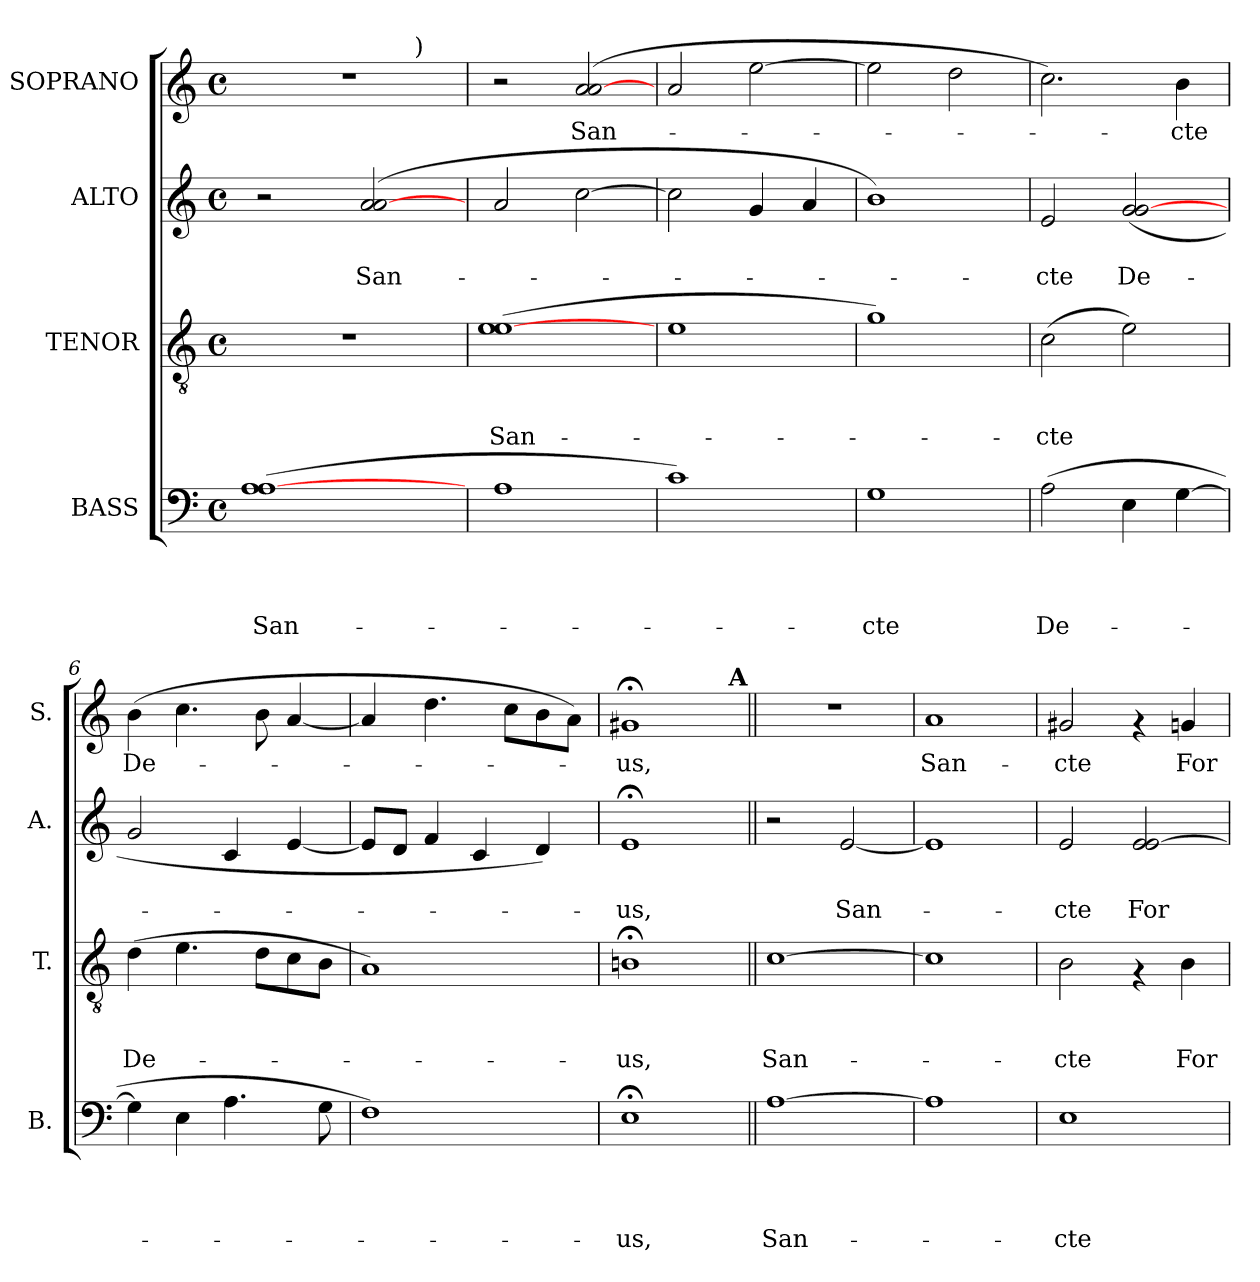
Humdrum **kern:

**kern	**text	**text	**text	**text	**kern	**text	**text	**text	**kern	**text	**text	**kern	**text
*part4	*part4	*part4	*part4	*part4	*part3	*part3	*part3	*part3	*part2	*part2	*part2	*part1	*part1
*staff4	*staff4	*staff4	*staff4	*staff4	*staff3	*staff3	*staff3	*staff3	*staff2	*staff2	*staff2	*staff1	*staff1
*I"BASS	*	*	*	*	*I"TENOR	*	*	*	*I"ALTO	*	*	*I"SOPRANO	*
*I'B.	*	*	*	*	*I'T.	*	*	*	*I'A.	*	*	*I'S.	*
*clefF4	*	*	*	*	*clefGv2	*	*	*	*clefG2	*	*	*clefG2	*
*k[]	*	*	*	*	*k[]	*	*	*	*k[]	*	*	*k[]	*
*C:	*	*	*	*	*C:	*	*	*	*C:	*	*	*C:	*
*M4/4	*	*	*	*	*M4/4	*	*	*	*M4/4	*	*	*M4/4	*
*met(c)	*	*	*	*	*met(c)	*	*	*	*met(c)	*	*	*met(c)	*
=1	=1	=1	=1	=1	=1	=1	=1	=1	=1	=1	=1	=1	=1
!	!	!	!	!	!	!	!	!	!	!	!	!LO:TX:a:t=Meno mosso (	!
!	!	!	!	!LO:LY:b	!	!	!	!	!	!	!	!	!
*	*	*	*	*	*	*	*	*	*	*	*	*^	*
*	*	*	*	*	*	*	*	*	*	*	*	*	*^	*
(>1A [>1A	.	.	.	San-	1r	.	.	.	2r	.	.	1r	2.ryy	8ryy	.
*	*	*	*	*	*	*	*	*	*	*	*	*MM90	*	*	*
.	.	.	.	.	.	.	.	.	.	.	.	.	.	2..ryy	.
!	!	!	!	!	!	!	!	!	!	!	!LO:LY:b	!	!	!	!
.	.	.	.	.	.	.	.	.	(>2a/ [<2a/	.	San-	.	.	.	.
!	!	!	!	!	!	!	!	!	!	!	!	!	!LO:TX:a:t=)	!	!
.	.	.	.	.	.	.	.	.	.	.	.	.	4ryy	.	.
=2	=2	=2	=2	=2	=2	=2	=2	=2	=2	=2	=2	=2	=2	=2	=2
!	!	!	!	!	!	!	!	!LO:LY:b	!	!	!	!	!	!	!
*	*	*	*	*	*	*	*	*	*	*	*	*v	*v	*v	*
1A	.	.	.	.	(>1e [>1e	.	.	San-	2a/	.	.	2r	.
!	!	!	!	!	!	!	!	!	!	!	!	!	!LO:LY:b
.	.	.	.	.	.	.	.	.	[>2cc\	.	.	(>2a/ [<2a/	San-
=3	=3	=3	=3	=3	=3	=3	=3	=3	=3	=3	=3	=3	=3
1c)	.	.	.	.	1e	.	.	.	2cc\]	.	.	2a/	.
.	.	.	.	.	.	.	.	.	4g/	.	.	[>2ee\	.
.	.	.	.	.	.	.	.	.	4a/	.	.	.	.
=4	=4	=4	=4	=4	=4	=4	=4	=4	=4	=4	=4	=4	=4
!	!	!	!	!LO:LY:b	!	!	!	!	!	!	!	!	!
1G	.	.	.	-cte	1g)	.	.	.	1b)	.	.	2ee\]	.
.	.	.	.	.	.	.	.	.	.	.	.	2dd\	.
=5	=5	=5	=5	=5	=5	=5	=5	=5	=5	=5	=5	=5	=5
!	!	!	!	!LO:LY:b	!	!	!	!LO:LY:b	!	!	!LO:LY:b	!	!
(>2A\	.	.	.	De-	(>2c\	.	.	-cte	2e/	.	-cte	2.cc\)	.
!	!	!	!	!	!	!	!	!	!	!	!LO:LY:b	!	!
4E\	.	.	.	.	2e\)	.	.	.	(<2g/ [<2g/	.	De-	.	.
!	!	!	!	!	!	!	!	!	!	!	!	!	!LO:LY:b
[>4G\	.	.	.	.	.	.	.	.	.	.	.	4b\	-cte
=6	=6	=6	=6	=6	=6	=6	=6	=6	=6	=6	=6	=6	=6
!	!	!	!	!	!	!	!	!LO:LY:b	!	!	!	!	!LO:LY:b
4G\]	.	.	.	.	(>4d\	.	.	De-	2g/	.	.	(>4b\	De-
4E\	.	.	.	.	4.e\	.	.	.	.	.	.	4.cc\	.
4.A\	.	.	.	.	.	.	.	.	4c/	.	.	.	.
.	.	.	.	.	8d\L	.	.	.	.	.	.	8b\	.
.	.	.	.	.	8c\	.	.	.	[<4e/	.	.	[<4a/	.
8G\	.	.	.	.	8B\J	.	.	.	.	.	.	.	.
=7	=7	=7	=7	=7	=7	=7	=7	=7	=7	=7	=7	=7	=7
1F)	.	.	.	.	1A)	.	.	.	8e/L]	.	.	4a/]	.
.	.	.	.	.	.	.	.	.	8d/J	.	.	.	.
.	.	.	.	.	.	.	.	.	4f/	.	.	4.dd\	.
.	.	.	.	.	.	.	.	.	4c/	.	.	.	.
.	.	.	.	.	.	.	.	.	.	.	.	8cc\L	.
.	.	.	.	.	.	.	.	.	4d/)	.	.	8b\	.
.	.	.	.	.	.	.	.	.	.	.	.	8a\J)	.
!!LO:LB:g=z
=8	=8	=8	=8	=8	=8	=8	=8	=8	=8	=8	=8	=8	=8
!	!	!	!	!LO:LY:b	!	!	!	!LO:LY:b	!	!	!LO:LY:b	!	!LO:LY:b
*	*	*	*	*	*	*	*	*	*	*	*	*^	*
1E;	.	.	.	-us,	1Bn;	.	.	-us,	1e;	.	-us,	1g#X;<	2...ryy	-us,
!	!	!	!	!	!	!	!	!	!	!	!	!	!LO:TX:a:B:t=A	!
.	.	.	.	.	.	.	.	.	.	.	.	.	16ryy	.
=9||	=9||	=9||	=9||	=9||	=9||	=9||	=9||	=9||	=9||	=9||	=9||	=9||	=9||	=9||
!	!	!	!	!LO:LY:b	!	!	!	!LO:LY:b	!	!	!	!	!	!
*	*	*	*	*	*	*	*	*	*	*	*	*v	*v	*
[>1A	.	.	.	San-	[>1c	.	.	San-	2r	.	.	1r	.
!	!	!	!	!	!	!	!	!	!	!	!LO:LY:b	!	!
.	.	.	.	.	.	.	.	.	[<2e/	.	San-	.	.
=10	=10	=10	=10	=10	=10	=10	=10	=10	=10	=10	=10	=10	=10
!	!	!	!	!	!	!	!	!	!	!	!	!	!LO:LY:b
1A]	.	.	.	.	1c]	.	.	.	1e]	.	.	1a	San-
=11	=11	=11	=11	=11	=11	=11	=11	=11	=11	=11	=11	=11	=11
!	!	!	!	!LO:LY:b	!	!	!	!LO:LY:b	!	!	!LO:LY:b	!	!LO:LY:b
1E	.	.	.	-cte	2B\	.	.	-cte	2e/	.	-cte	2g#X/	-cte
!	!	!	!	!	!	!	!	!	!	!	!LO:LY:b	!	!
.	.	.	.	.	4rF	.	.	.	2e/ [<2e/	.	For-	4rf	.
!	!	!	!	!	!	!	!	!LO:LY:b	!	!	!	!	!LO:LY:b
.	.	.	.	.	4B\	.	.	For-	.	.	.	4gn/	For-
=	=	=	=	=	=	=	=	=	=	=	=	=	=
*-	*-	*-	*-	*-	*-	*-	*-	*-	*-	*-	*-	*-	*-
